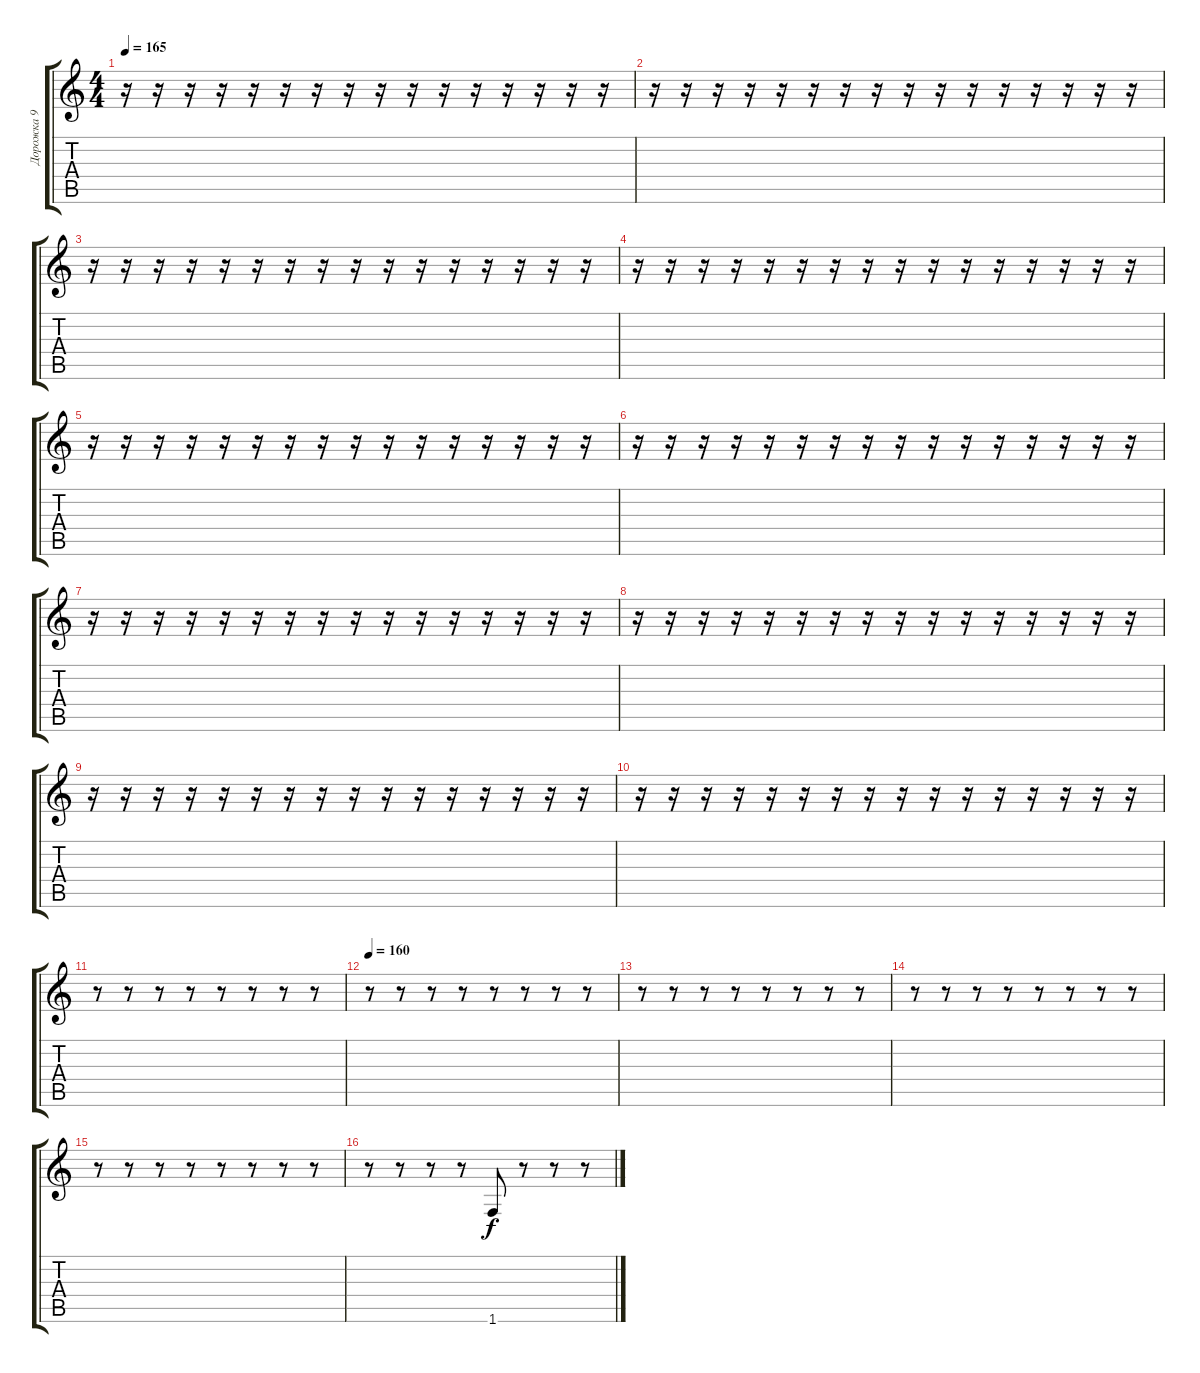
\track ("Дорожка 9" "Дорожка 9") {instrument electricbasspick}
\staff {score tabs}
\tuning (E4 B3 G3 D3 A2 E2) {hide}
\ts (4 4)
\tempo 165
\clef g2
\ks c
r.16{dy f} r.16 r.16 r.16 r.16 r.16 r.16 r.16 r.16 r.16 r.16 r.16 r.16 r.16 r.16 r.16 |
r.16 r.16 r.16 r.16 r.16 r.16 r.16 r.16 r.16 r.16 r.16 r.16 r.16 r.16 r.16 r.16 |
r.16 r.16 r.16 r.16 r.16 r.16 r.16 r.16 r.16 r.16 r.16 r.16 r.16 r.16 r.16 r.16 |
r.16 r.16 r.16 r.16 r.16 r.16 r.16 r.16 r.16 r.16 r.16 r.16 r.16 r.16 r.16 r.16 |
r.16 r.16 r.16 r.16 r.16 r.16 r.16 r.16 r.16 r.16 r.16 r.16 r.16 r.16 r.16 r.16 |
r.16 r.16 r.16 r.16 r.16 r.16 r.16 r.16 r.16 r.16 r.16 r.16 r.16 r.16 r.16 r.16 |
r.16 r.16 r.16 r.16 r.16 r.16 r.16 r.16 r.16 r.16 r.16 r.16 r.16 r.16 r.16 r.16 |
r.16 r.16 r.16 r.16 r.16 r.16 r.16 r.16 r.16 r.16 r.16 r.16 r.16 r.16 r.16 r.16 |
r.16 r.16 r.16 r.16 r.16 r.16 r.16 r.16 r.16 r.16 r.16 r.16 r.16 r.16 r.16 r.16 |
r.16 r.16 r.16 r.16 r.16 r.16 r.16 r.16 r.16 r.16 r.16 r.16 r.16 r.16 r.16 r.16 |
r.8 r.8 r.8 r.8 r.8 r.8 r.8 r.8 |
\tempo 160
r.8 r.8 r.8 r.8 r.8 r.8 r.8 r.8 |
r.8 r.8 r.8 r.8 r.8 r.8 r.8 r.8 |
r.8 r.8 r.8 r.8 r.8 r.8 r.8 r.8 |
r.8 r.8 r.8 r.8 r.8 r.8 r.8 r.8 |
r.8 r.8 r.8 r.8 1.6.8 r.8 r.8 r.8
